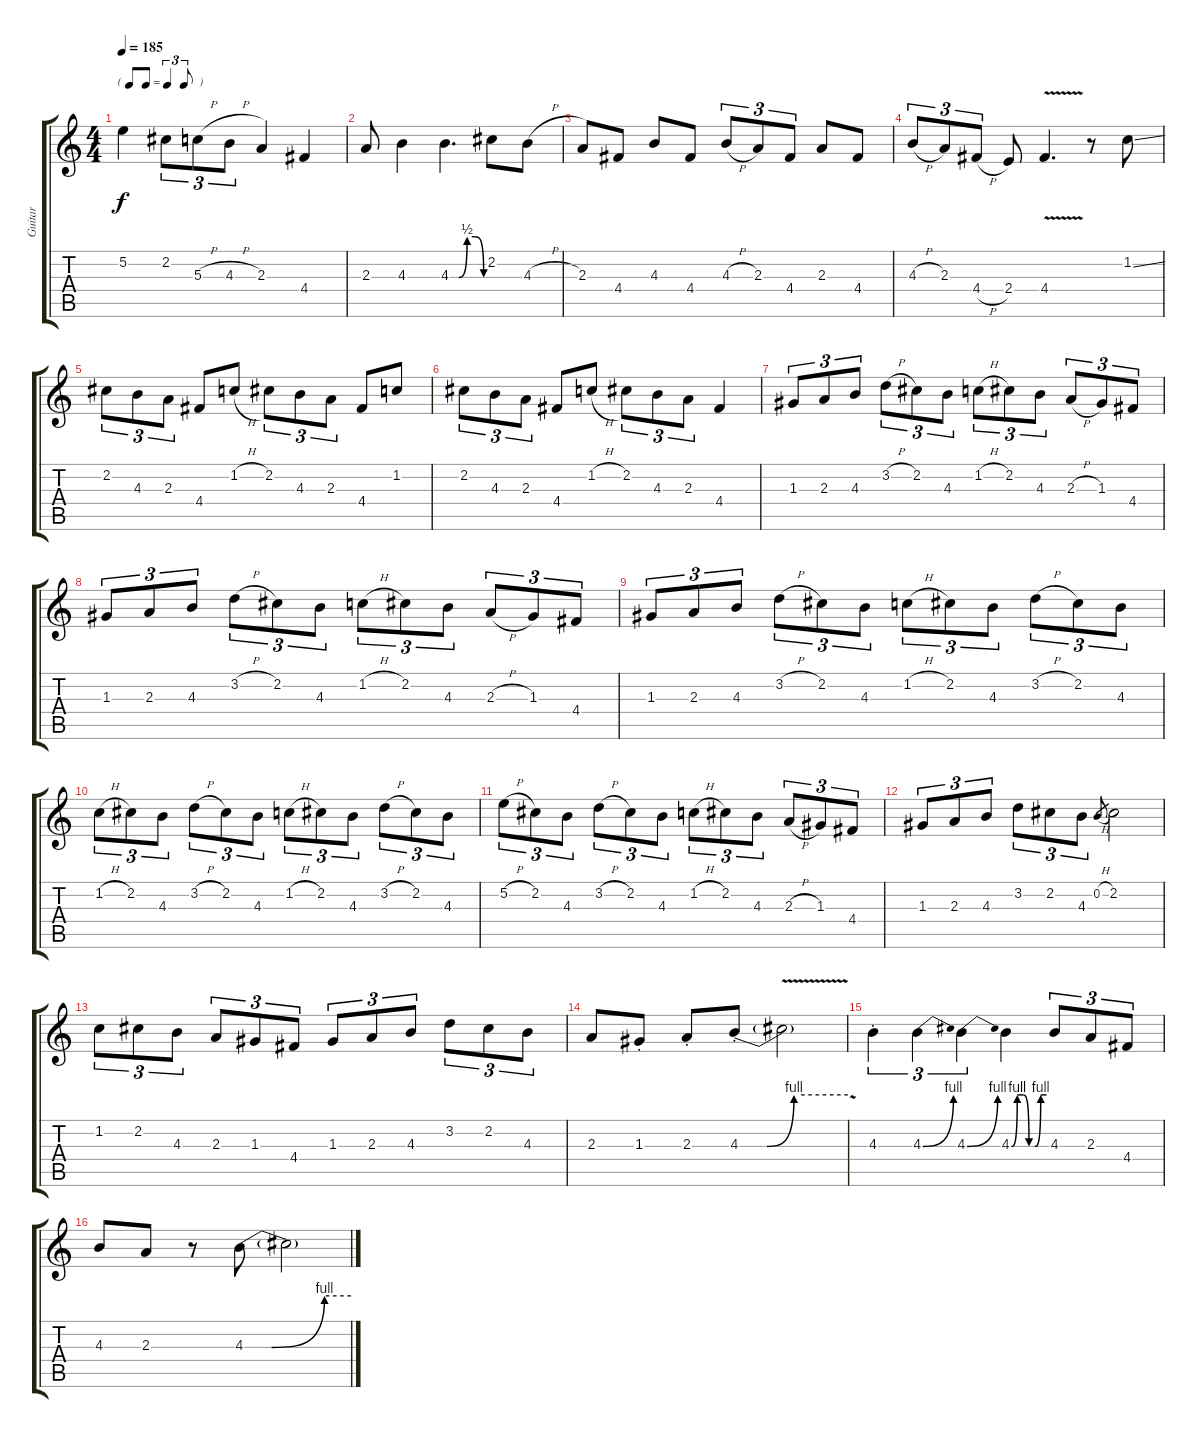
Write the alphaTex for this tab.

\track ("Guitar" "Guitar") {instrument overdrivenguitar}
\staff {score tabs}
\tuning (E4 B3 G3 D3 A2 E2) {hide}
\ts (4 4)
\tf triplet8th
\tempo 185
\clef g2
\ks c
5.2.4{dy f} 2.2.8{tu (3 2)} 5.3{h}.8{tu (3 2)} 4.3{h}.8{tu (3 2)} 2.3.4 4.4.4 |
2.3.8 4.3.4 4.3{be (custom 0 0 15 0 30 2 45 2 60 0)}.4{d} 2.2.8 4.3{h}.8 |
2.3.8 4.4.8 4.3.8 4.4.8 4.3{h}.8{tu (3 2)} 2.3.8{tu (3 2)} 4.4.8{tu (3 2)} 2.3.8 4.4.8 |
4.3{h}.8{tu (3 2)} 2.3.8{tu (3 2)} 4.4{h}.8{tu (3 2)} 2.4.8 4.4{v}.4{d} r.8 1.2{ss}.8 |
2.2.8{tu (3 2)} 4.3.8{tu (3 2)} 2.3.8{tu (3 2)} 4.4.8 1.2{h}.8 2.2.8{tu (3 2)} 4.3.8{tu (3 2)} 2.3.8{tu (3 2)} 4.4.8 1.2.8 |
2.2.8{tu (3 2)} 4.3.8{tu (3 2)} 2.3.8{tu (3 2)} 4.4.8 1.2{h}.8 2.2.8{tu (3 2)} 4.3.8{tu (3 2)} 2.3.8{tu (3 2)} 4.4.4 |
1.3.8{tu (3 2)} 2.3.8{tu (3 2)} 4.3.8{tu (3 2)} 3.2{h}.8{tu (3 2)} 2.2.8{tu (3 2)} 4.3.8{tu (3 2)} 1.2{h}.8{tu (3 2)} 2.2.8{tu (3 2)} 4.3.8{tu (3 2)} 2.3{h}.8{tu (3 2)} 1.3.8{tu (3 2)} 4.4.8{tu (3 2)} |
1.3.8{tu (3 2)} 2.3.8{tu (3 2)} 4.3.8{tu (3 2)} 3.2{h}.8{tu (3 2)} 2.2.8{tu (3 2)} 4.3.8{tu (3 2)} 1.2{h}.8{tu (3 2)} 2.2.8{tu (3 2)} 4.3.8{tu (3 2)} 2.3{h}.8{tu (3 2)} 1.3.8{tu (3 2)} 4.4.8{tu (3 2)} |
1.3.8{tu (3 2)} 2.3.8{tu (3 2)} 4.3.8{tu (3 2)} 3.2{h}.8{tu (3 2)} 2.2.8{tu (3 2)} 4.3.8{tu (3 2)} 1.2{h}.8{tu (3 2)} 2.2.8{tu (3 2)} 4.3.8{tu (3 2)} 3.2{h}.8{tu (3 2)} 2.2.8{tu (3 2)} 4.3.8{tu (3 2)} |
1.2{h}.8{tu (3 2)} 2.2.8{tu (3 2)} 4.3.8{tu (3 2)} 3.2{h}.8{tu (3 2)} 2.2.8{tu (3 2)} 4.3.8{tu (3 2)} 1.2{h}.8{tu (3 2)} 2.2.8{tu (3 2)} 4.3.8{tu (3 2)} 3.2{h}.8{tu (3 2)} 2.2.8{tu (3 2)} 4.3.8{tu (3 2)} |
5.2{h}.8{tu (3 2)} 2.2.8{tu (3 2)} 4.3.8{tu (3 2)} 3.2{h}.8{tu (3 2)} 2.2.8{tu (3 2)} 4.3.8{tu (3 2)} 1.2{h}.8{tu (3 2)} 2.2.8{tu (3 2)} 4.3.8{tu (3 2)} 2.3{h}.8{tu (3 2)} 1.3.8{tu (3 2)} 4.4.8{tu (3 2)} |
1.3.8{tu (3 2)} 2.3.8{tu (3 2)} 4.3.8{tu (3 2)} 3.2.8{tu (3 2)} 2.2.8{tu (3 2)} 4.3.8{tu (3 2)} 0.2{h}.8{gr} 2.2.2 |
1.2.8{tu (3 2)} 2.2.8{tu (3 2)} 4.3.8{tu (3 2)} 2.3.8{tu (3 2)} 1.3.8{tu (3 2)} 4.4.8{tu (3 2)} 1.3.8{tu (3 2)} 2.3.8{tu (3 2)} 4.3.8{tu (3 2)} 3.2.8{tu (3 2)} 2.2.8{tu (3 2)} 4.3.8{tu (3 2)} |
2.3.8 1.3{st}.8 2.3{st}.8 4.3{be (custom 0 0 15 0 30 4 60 4) st}.8 4.3{v t}.2 |
4.3{st}.4{tu (3 2)} 4.3{be (bend 0 0 60 4)}.4{tu (3 2)} 4.3{be (bend 0 0 60 4)}.4{tu (3 2)} 4.3{be (custom 0 0 10 4 20 4 30 0 40 0 50 4 60 4)}.4 4.3.8{tu (3 2)} 2.3.8{tu (3 2)} 4.4.8{tu (3 2)} |
4.3.8 2.3.8 r.8 4.3{be (custom 0 0 15 0 45 4 60 4)}.8 4.3{t}.2
